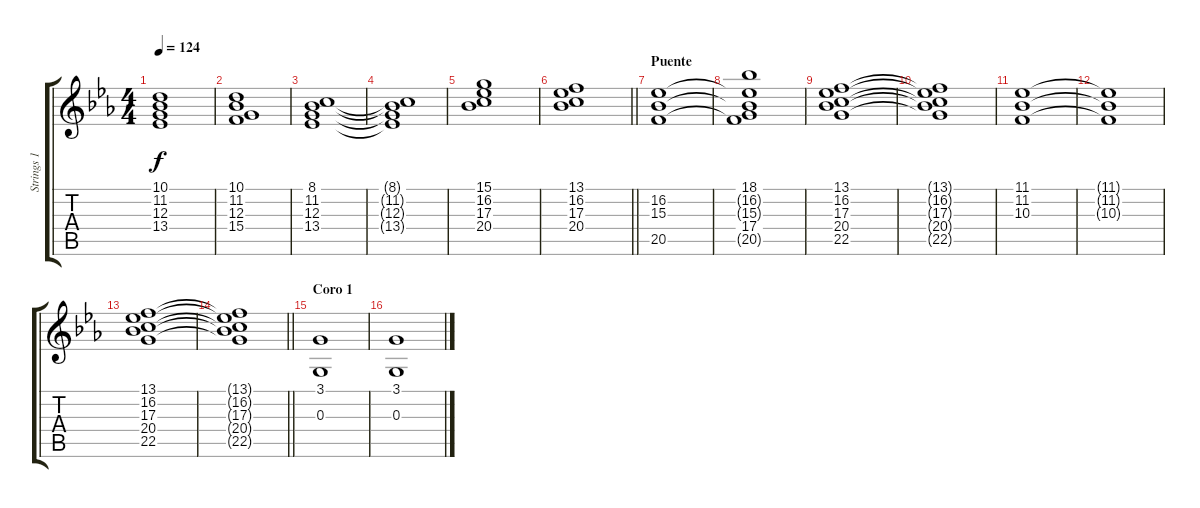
\track ("Strings 1" "Strings 1") {instrument fx7echoes}
\staff {score tabs}
\tuning (E4 B3 G3 D3 A2 E2) {hide}
\ts (4 4)
\tempo 124
\clef g2
\ks eb
(10.1 11.2 12.3 13.4).1{dy f} |
(10.1 11.2 12.3 15.4).1 |
(8.1 11.2 12.3 13.4).1 |
(8.1{t} 11.2{t} 12.3{t} 13.4{t}).1 |
(15.1 16.2 17.3 20.4).1 |
\barLineRight lightlight
(13.1 16.2 17.3 20.4).1 |
\section ("" "Puente")
(16.2 15.3 20.5).1 |
(18.1 16.2{t} 15.3{t} 17.4 20.5{t}).1 |
(13.1 16.2 17.3 20.4 22.5).1 |
(13.1{t} 16.2{t} 17.3{t} 20.4{t} 22.5{t}).1 |
(11.1 11.2 10.3).1 |
(11.1{t} 11.2{t} 10.3{t}).1 |
(13.1 16.2 17.3 20.4 22.5).1 |
\barLineRight lightlight
(13.1{t} 16.2{t} 17.3{t} 20.4{t} 22.5{t}).1 |
\section ("" "Coro 1")
(3.1 0.3).1 |
(3.1 0.3).1
